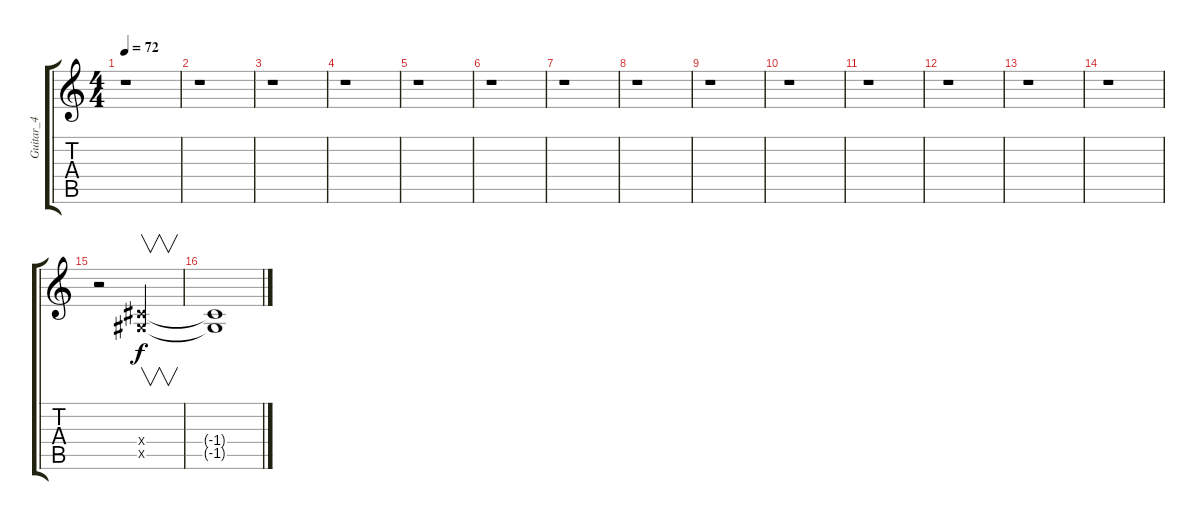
\track ("Guitar_4" "Guitar_4") {instrument distortionguitar}
\staff {score tabs}
\tuning (E4 B3 G3 D3 A2 E2) {hide}
\ts (4 4)
\tempo 72
\clef g2
\ks c
r.1{dy f} |
r.1 |
r.1 |
r.1 |
r.1 |
r.1 |
r.1 |
r.1 |
r.1 |
r.1 |
r.1 |
r.1 |
r.1 |
r.1 |
r.2 (-1.4{x} -1.5{x}).2{v} |
(-1.4{t} -1.5{t}).1
